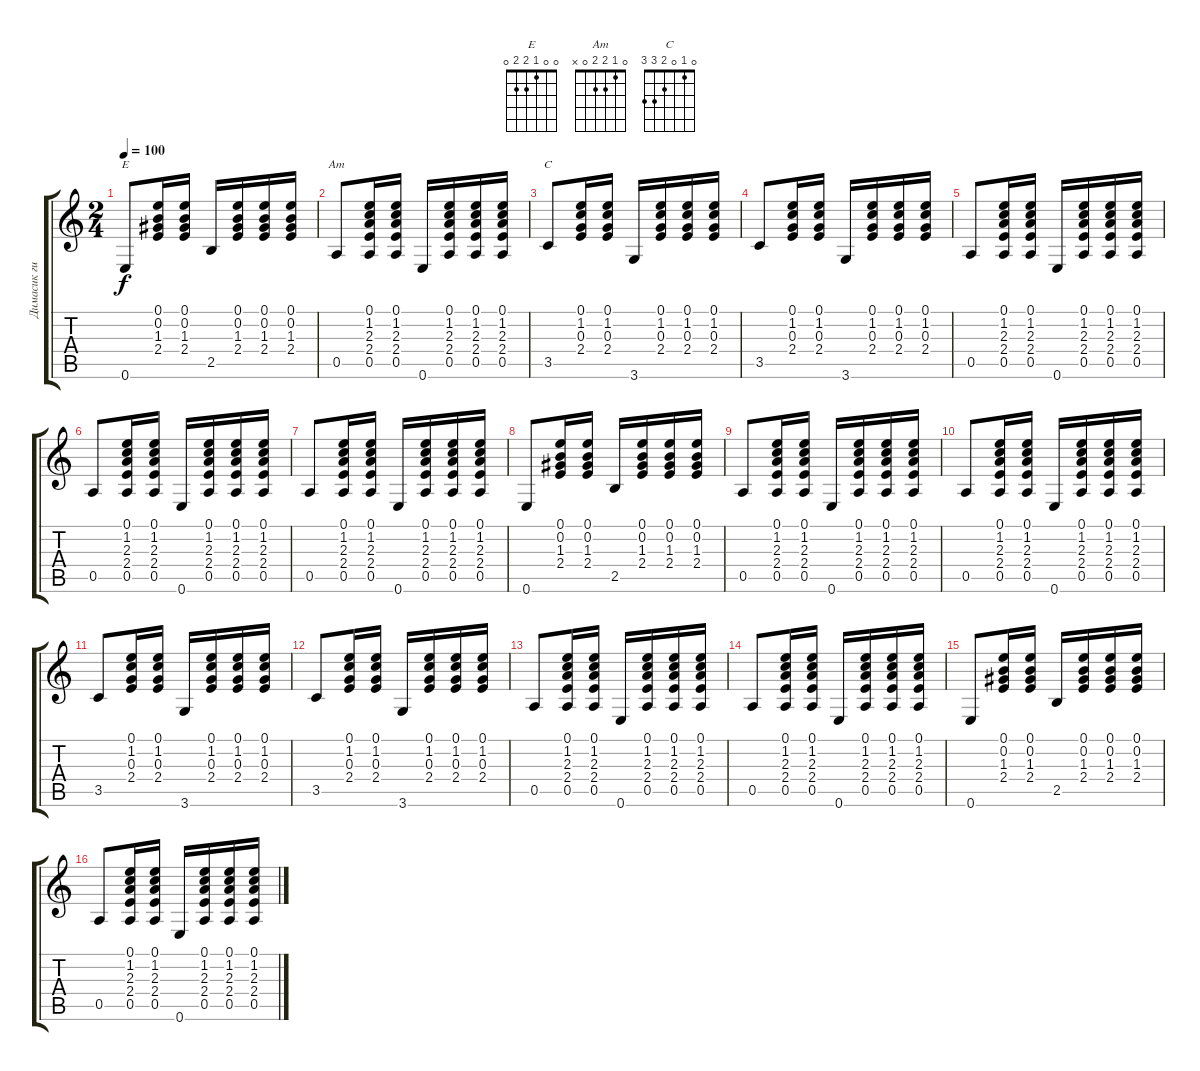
\track ("Димасик гитара" "Димасик ги") {instrument acousticguitarsteel}
\staff {score tabs}
\tuning (E4 B3 G3 D3 A2 E2) {hide}
\chord ("E" 0 0 1 2 2 0)
\chord ("Am" 0 1 2 2 0 x)
\chord ("C" 0 1 0 2 3 3)
\ts (2 4)
\tempo 100
\clef g2
\ks c
0.6.8{ch "E" dy f} (0.1 0.2 1.3 2.4).16 (0.1 0.2 1.3 2.4).16 2.5.16 (0.1 0.2 1.3 2.4).16 (0.1 0.2 1.3 2.4).16 (0.1 0.2 1.3 2.4).16 |
0.5.8{ch "Am"} (0.1 1.2 2.3 2.4 0.5).16 (0.1 1.2 2.3 2.4 0.5).16 0.6.16 (0.1 1.2 2.3 2.4 0.5).16 (0.1 1.2 2.3 2.4 0.5).16 (0.1 1.2 2.3 2.4 0.5).16 |
3.5.8{ch "C"} (0.1 1.2 0.3 2.4).16 (0.1 1.2 0.3 2.4).16 3.6.16 (0.1 1.2 0.3 2.4).16 (0.1 1.2 0.3 2.4).16 (0.1 1.2 0.3 2.4).16 |
3.5.8 (0.1 1.2 0.3 2.4).16 (0.1 1.2 0.3 2.4).16 3.6.16 (0.1 1.2 0.3 2.4).16 (0.1 1.2 0.3 2.4).16 (0.1 1.2 0.3 2.4).16 |
0.5.8 (0.1 1.2 2.3 2.4 0.5).16 (0.1 1.2 2.3 2.4 0.5).16 0.6.16 (0.1 1.2 2.3 2.4 0.5).16 (0.1 1.2 2.3 2.4 0.5).16 (0.1 1.2 2.3 2.4 0.5).16 |
0.5.8 (0.1 1.2 2.3 2.4 0.5).16 (0.1 1.2 2.3 2.4 0.5).16 0.6.16 (0.1 1.2 2.3 2.4 0.5).16 (0.1 1.2 2.3 2.4 0.5).16 (0.1 1.2 2.3 2.4 0.5).16 |
0.5.8 (0.1 1.2 2.3 2.4 0.5).16 (0.1 1.2 2.3 2.4 0.5).16 0.6.16 (0.1 1.2 2.3 2.4 0.5).16 (0.1 1.2 2.3 2.4 0.5).16 (0.1 1.2 2.3 2.4 0.5).16 |
0.6.8 (0.1 0.2 1.3 2.4).16 (0.1 0.2 1.3 2.4).16 2.5.16 (0.1 0.2 1.3 2.4).16 (0.1 0.2 1.3 2.4).16 (0.1 0.2 1.3 2.4).16 |
0.5.8 (0.1 1.2 2.3 2.4 0.5).16 (0.1 1.2 2.3 2.4 0.5).16 0.6.16 (0.1 1.2 2.3 2.4 0.5).16 (0.1 1.2 2.3 2.4 0.5).16 (0.1 1.2 2.3 2.4 0.5).16 |
0.5.8 (0.1 1.2 2.3 2.4 0.5).16 (0.1 1.2 2.3 2.4 0.5).16 0.6.16 (0.1 1.2 2.3 2.4 0.5).16 (0.1 1.2 2.3 2.4 0.5).16 (0.1 1.2 2.3 2.4 0.5).16 |
3.5.8 (0.1 1.2 0.3 2.4).16 (0.1 1.2 0.3 2.4).16 3.6.16 (0.1 1.2 0.3 2.4).16 (0.1 1.2 0.3 2.4).16 (0.1 1.2 0.3 2.4).16 |
3.5.8 (0.1 1.2 0.3 2.4).16 (0.1 1.2 0.3 2.4).16 3.6.16 (0.1 1.2 0.3 2.4).16 (0.1 1.2 0.3 2.4).16 (0.1 1.2 0.3 2.4).16 |
0.5.8 (0.1 1.2 2.3 2.4 0.5).16 (0.1 1.2 2.3 2.4 0.5).16 0.6.16 (0.1 1.2 2.3 2.4 0.5).16 (0.1 1.2 2.3 2.4 0.5).16 (0.1 1.2 2.3 2.4 0.5).16 |
0.5.8 (0.1 1.2 2.3 2.4 0.5).16 (0.1 1.2 2.3 2.4 0.5).16 0.6.16 (0.1 1.2 2.3 2.4 0.5).16 (0.1 1.2 2.3 2.4 0.5).16 (0.1 1.2 2.3 2.4 0.5).16 |
0.6.8 (0.1 0.2 1.3 2.4).16 (0.1 0.2 1.3 2.4).16 2.5.16 (0.1 0.2 1.3 2.4).16 (0.1 0.2 1.3 2.4).16 (0.1 0.2 1.3 2.4).16 |
0.5.8 (0.1 1.2 2.3 2.4 0.5).16 (0.1 1.2 2.3 2.4 0.5).16 0.6.16 (0.1 1.2 2.3 2.4 0.5).16 (0.1 1.2 2.3 2.4 0.5).16 (0.1 1.2 2.3 2.4 0.5).16
